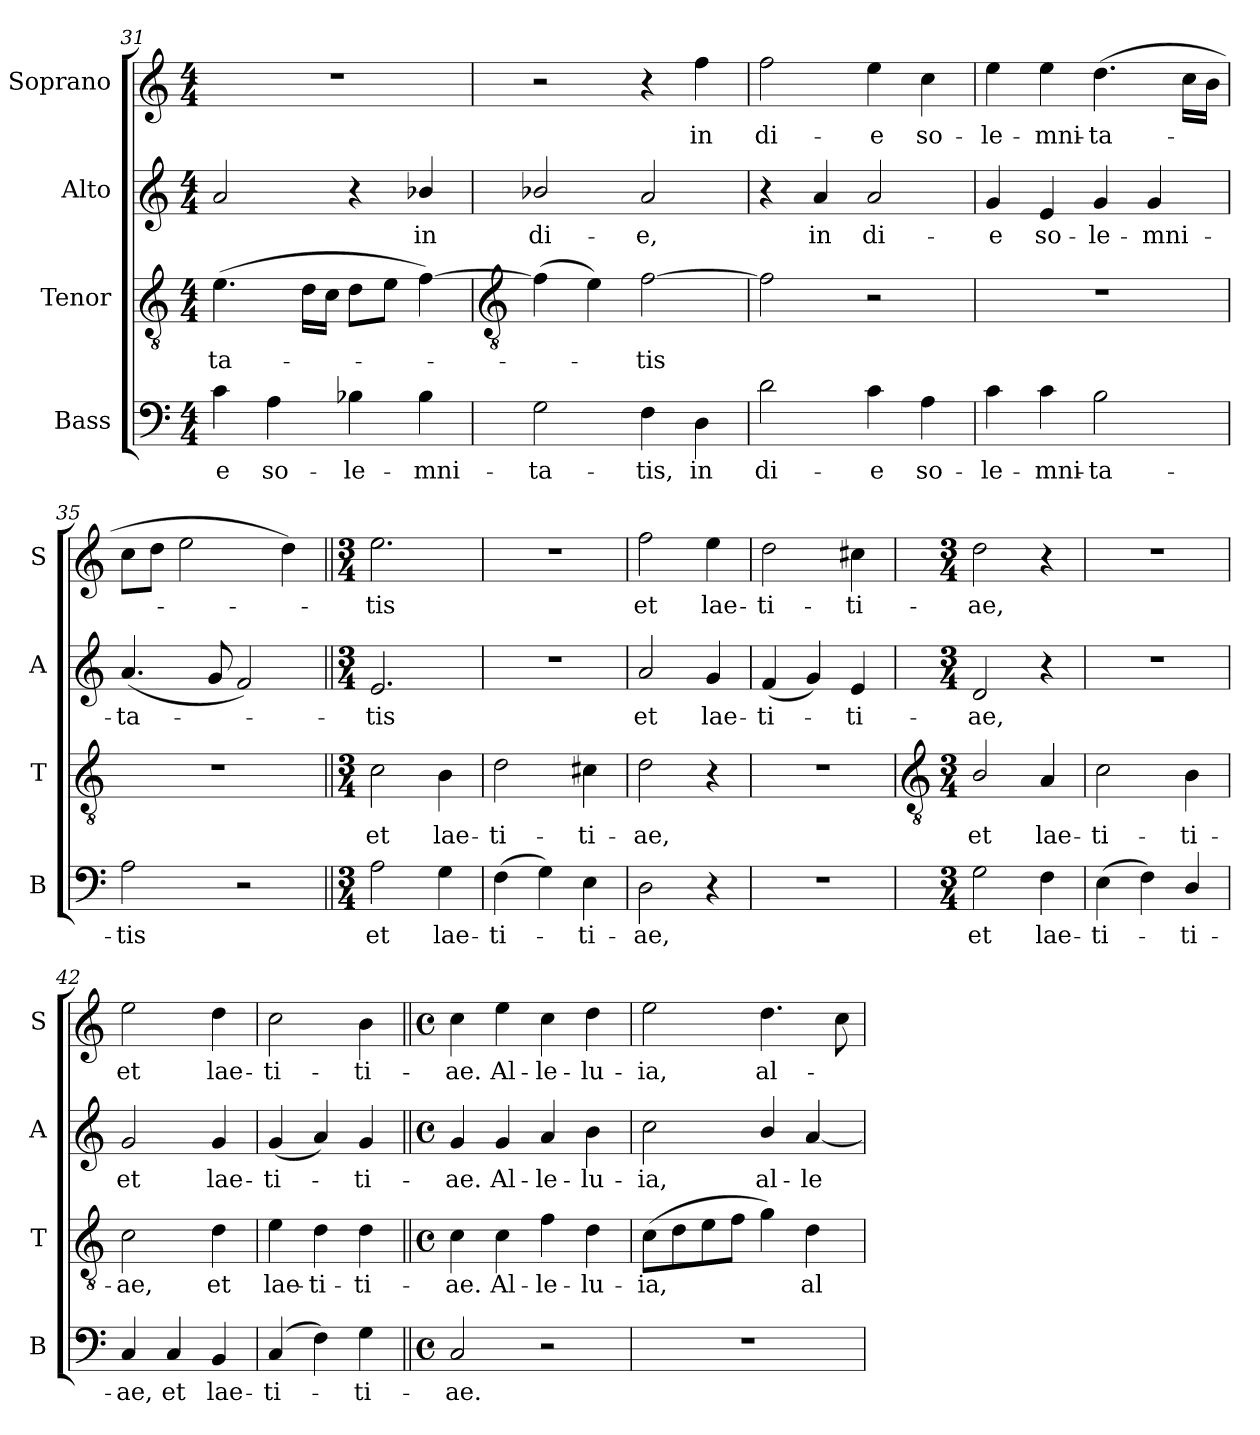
**kern	**text	**kern	**text	**kern	**text	**kern	**text
*part4	*part4	*part3	*part3	*part2	*part2	*part1	*part1
*staff4	*staff4	*staff3	*staff3	*staff2	*staff2	*staff1	*staff1
*I"Bass	*	*I"Tenor	*	*I"Alto	*	*I"Soprano	*
*I'B	*	*I'T	*	*I'A	*	*I'S	*
*clefF4	*	*clefGv2	*	*clefG2	*	*clefG2	*
*k[]	*	*k[]	*	*k[]	*	*k[]	*
*C:	*	*C:	*	*C:	*	*C:	*
*M4/4	*	*M4/4	*	*M4/4	*	*M4/4	*
=31	=31	=31	=31	=31	=31	=31	=31
!	!LO:LY:b	!	!LO:LY:b	!	!	!	!
4c	-e	(>4.e	-ta-	2a	.	1r	.
!	!LO:LY:b	!	!	!	!	!	!
4A	so-	.	.	.	.	.	.
.	.	16dLL	.	.	.	.	.
.	.	16cJJ	.	.	.	.	.
!	!LO:LY:b	!	!	!	!	!	!
4B-X	-le-	8dL	.	4r	.	.	.
.	.	8eJ	.	.	.	.	.
!	!LO:LY:b	!	!	!	!LO:LY:b	!	!
4B-	-mni-	[4f)	.	4b-X/	in	.	.
!!LO:LB:g=z
=32	=32	=32	=32	=32	=32	=32	=32
*	*	*clefGv2	*	*	*	*	*
!	!LO:LY:b	!	!	!	!LO:LY:b	!	!
2G	-ta-	(>4f]	.	2b-X/	di-	2r	.
.	.	4e)	.	.	.	.	.
!	!LO:LY:b	!	!LO:LY:b	!	!LO:LY:b	!	!
4F	-tis,	[2f	tis	2a	-e,	4r	.
!	!LO:LY:b	!	!	!	!	!	!LO:LY:b
4D	in	.	.	.	.	4ff	in
=33	=33	=33	=33	=33	=33	=33	=33
!	!LO:LY:b	!	!	!	!	!	!LO:LY:b
2d	di-	2f]	.	4r	.	2ff	di-
!	!	!	!	!	!LO:LY:b	!	!
.	.	.	.	4a	in	.	.
!	!LO:LY:b	!	!	!	!LO:LY:b	!	!LO:LY:b
4c	-e	2r	.	2a	di-	4ee	-e
!	!LO:LY:b	!	!	!	!	!	!LO:LY:b
4A	so-	.	.	.	.	4cc	so-
=34	=34	=34	=34	=34	=34	=34	=34
!	!LO:LY:b	!	!	!	!LO:LY:b	!	!LO:LY:b
4c	-le-	1r	.	4g	-e	4ee	-le-
!	!LO:LY:b	!	!	!	!LO:LY:b	!	!LO:LY:b
4c	-mni-	.	.	4e	so-	4ee	-mni-
!	!LO:LY:b	!	!	!	!LO:LY:b	!	!LO:LY:b
2B	-ta-	.	.	4g	-le-	(>4.dd	-ta-
!	!	!	!	!	!LO:LY:b	!	!
.	.	.	.	4g	-mni-	.	.
.	.	.	.	.	.	16ccLL	.
.	.	.	.	.	.	16bJJ	.
=35	=35	=35	=35	=35	=35	=35	=35
!	!LO:LY:b	!	!	!	!LO:LY:b	!	!
2A	-tis	1r	.	(<4.a	-ta-	8ccL	.
.	.	.	.	.	.	8ddJ	.
.	.	.	.	.	.	2ee	.
.	.	.	.	8g	.	.	.
2r	.	.	.	2f)	.	.	.
.	.	.	.	.	.	4dd)	.
=36||	=36||	=36||	=36||	=36||	=36||	=36||	=36||
*M3/4	*	*M3/4	*	*M3/4	*	*M3/4	*
!	!LO:LY:b	!	!LO:LY:b	!	!LO:LY:b	!	!LO:LY:b
2A	et	2c	et	2.e	tis	2.ee	tis
!	!LO:LY:b	!	!LO:LY:b	!	!	!	!
4G	lae-	4B	lae-	.	.	.	.
=37	=37	=37	=37	=37	=37	=37	=37
!	!LO:LY:b	!	!LO:LY:b	!LO:N:vis=1	!	!LO:N:vis=1	!
(>4F	-ti-	2d	-ti-	2.r	.	2.r	.
4G)	.	.	.	.	.	.	.
!	!LO:LY:b	!	!LO:LY:b	!	!	!	!
4E	ti-	4c#X	-ti-	.	.	.	.
=38	=38	=38	=38	=38	=38	=38	=38
!	!LO:LY:b	!	!LO:LY:b	!	!LO:LY:b	!	!LO:LY:b
2D	-ae,	2d	-ae,	2a	et	2ff	et
!	!	!	!	!	!LO:LY:b	!	!LO:LY:b
4r	.	4r	.	4g	lae-	4ee	lae-
=39	=39	=39	=39	=39	=39	=39	=39
!LO:N:vis=1	!	!LO:N:vis=1	!	!	!LO:LY:b	!	!LO:LY:b
2.r	.	2.r	.	(<4f	-ti-	2dd	-ti-
.	.	.	.	4g)	.	.	.
!	!	!	!	!	!LO:LY:b	!	!LO:LY:b
.	.	.	.	4e	ti-	4cc#X	-ti-
!!LO:LB:g=z
=40	=40	=40	=40	=40	=40	=40	=40
*	*	*clefGv2	*	*	*	*	*
*M3/4	*	*M3/4	*	*M3/4	*	*M3/4	*
!	!LO:LY:b	!	!LO:LY:b	!	!LO:LY:b	!	!LO:LY:b
2G	et	2B/	et	2d	-ae,	2dd	-ae,
!	!LO:LY:b	!	!LO:LY:b	!	!	!	!
4F	lae-	4A	lae-	4r	.	4r	.
=41	=41	=41	=41	=41	=41	=41	=41
!	!LO:LY:b	!	!LO:LY:b	!LO:N:vis=1	!	!LO:N:vis=1	!
(>4E	-ti-	2c	-ti-	2.r	.	2.r	.
4F)	.	.	.	.	.	.	.
!	!LO:LY:b	!	!LO:LY:b	!	!	!	!
4D/	ti-	4B	-ti-	.	.	.	.
=42	=42	=42	=42	=42	=42	=42	=42
!	!LO:LY:b	!	!LO:LY:b	!	!LO:LY:b	!	!LO:LY:b
4C	-ae,	2c	-ae,	2g	et	2ee	et
!	!LO:LY:b	!	!	!	!	!	!
4C	et	.	.	.	.	.	.
!	!LO:LY:b	!	!LO:LY:b	!	!LO:LY:b	!	!LO:LY:b
4BB	lae-	4d	et	4g	lae-	4dd	lae-
=43	=43	=43	=43	=43	=43	=43	=43
!	!LO:LY:b	!	!LO:LY:b	!	!LO:LY:b	!	!LO:LY:b
(<4C	-ti-	4e	lae-	(<4g	-ti-	2cc	-ti-
!	!	!	!LO:LY:b	!	!	!	!
4F)	.	4d	-ti-	4a)	.	.	.
!	!LO:LY:b	!	!LO:LY:b	!	!LO:LY:b	!	!LO:LY:b
4G	ti-	4d	-ti-	4g	ti-	4b	-ti-
=44||	=44||	=44||	=44||	=44||	=44||	=44||	=44||
*M4/4	*	*M4/4	*	*M4/4	*	*M4/4	*
*met(c)	*	*met(c)	*	*met(c)	*	*met(c)	*
!	!LO:LY:b	!	!LO:LY:b	!	!LO:LY:b	!	!LO:LY:b
2C	-ae.	4c	-ae.	4g	-ae.	4cc	-ae.
!	!	!	!LO:LY:b	!	!LO:LY:b	!	!LO:LY:b
.	.	4c	Al-	4g	Al-	4ee	Al-
!	!	!	!LO:LY:b	!	!LO:LY:b	!	!LO:LY:b
2r	.	4f	-le-	4a	-le-	4cc	-le-
!	!	!	!LO:LY:b	!	!LO:LY:b	!	!LO:LY:b
.	.	4d	-lu-	4b	-lu-	4dd	-lu-
=45	=45	=45	=45	=45	=45	=45	=45
!	!	!	!LO:LY:b	!	!LO:LY:b	!	!LO:LY:b
1r	.	(>8cL	-ia,	2cc	-ia,	2ee	-ia,
.	.	8d	.	.	.	.	.
.	.	8e	.	.	.	.	.
.	.	8fJ	.	.	.	.	.
!	!	!	!	!	!LO:LY:b	!	!LO:LY:b
.	.	4g)	.	4b/	al-	4.dd	al-
!	!	!	!LO:LY:b	!	!LO:LY:b	!	!
.	.	4d	al-	[4a	-le-	.	.
.	.	.	.	.	.	8cc	.
=	=	=	=	=	=	=	=
*-	*-	*-	*-	*-	*-	*-	*-
